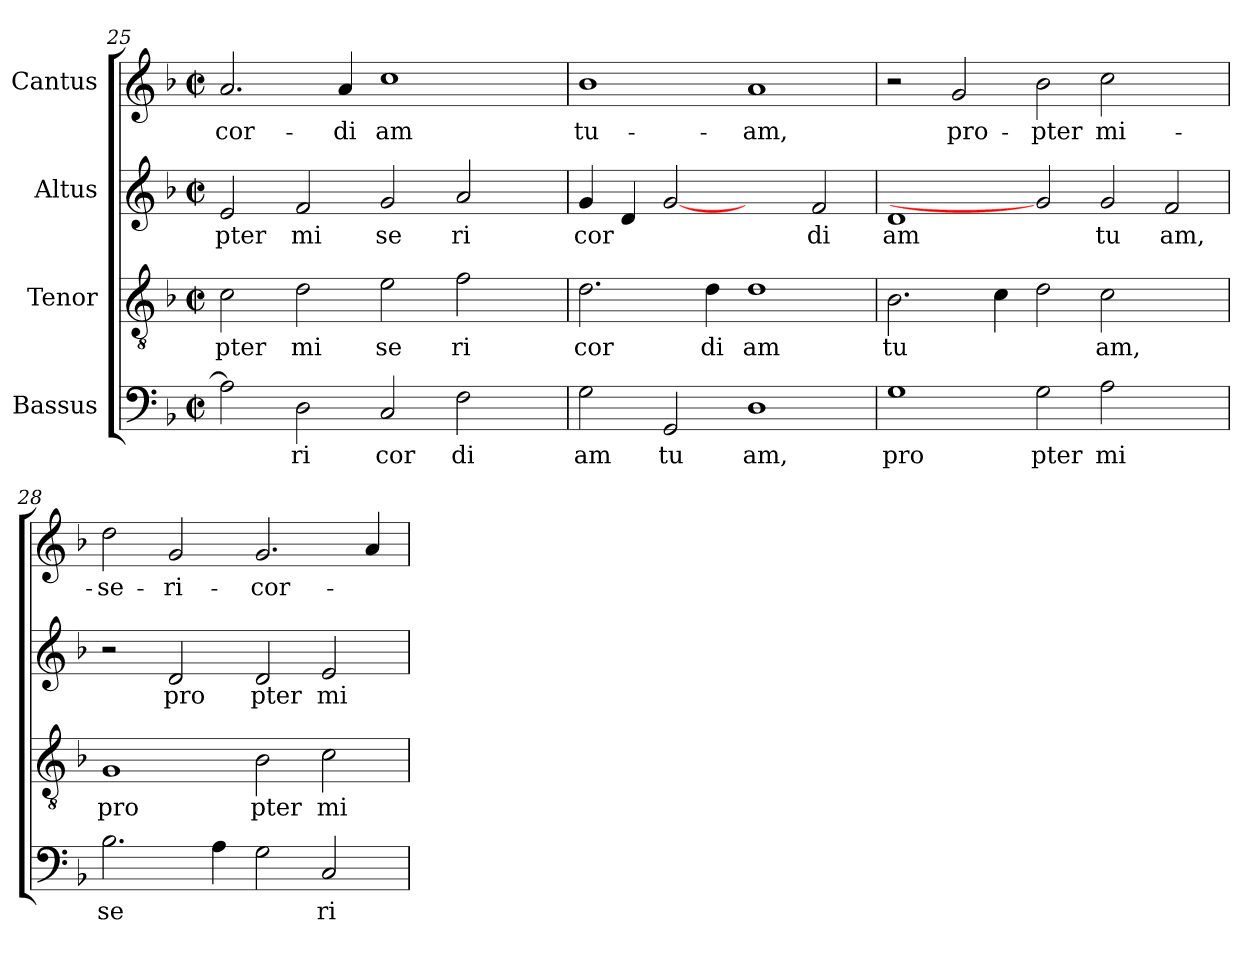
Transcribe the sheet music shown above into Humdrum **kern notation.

**kern	**text	**kern	**text	**kern	**text	**kern	**text
*part4	*part4	*part3	*part3	*part2	*part2	*part1	*part1
*staff4	*staff4	*staff3	*staff3	*staff2	*staff2	*staff1	*staff1
*I"Bassus	*	*I"Tenor	*	*I"Altus	*	*I"Cantus	*
!!LO:PB:g=z
*clefF4	*	*clefGv2	*	*clefG2	*	*clefG2	*
*k[b-]	*	*k[b-]	*	*k[b-]	*	*k[b-]	*
*F:	*	*F:	*	*F:	*	*F:	*
*M2/2	*	*M2/2	*	*M2/2	*	*M2/2	*
*met(c|)	*	*met(c|)	*	*met(c|)	*	*met(c|)	*
=25	=25	=25	=25	=25	=25	=25	=25
!	!	!	!LO:LY:b:cj	!	!LO:LY:b:cj	!	!LO:LY:b:cj
*^	*	*	*	*	*	*	*
2A\]	32.ryy	.	2c\	pter	2e/	pter	2.a/	cor-
.	1ryy	.	.	.	.	.	.	.
!	!	!LO:LY:b:cj	!	!LO:LY:b:cj	!	!LO:LY:b:cj	!	!
2D\	.	ri	2d\	mi	2f/	mi	.	.
!	!	!	!	!	!	!	!	!LO:LY:b:cj
.	.	.	.	.	.	.	4a/	-di
!	!	!LO:LY:b:cj	!	!LO:LY:b:cj	!	!LO:LY:b:cj	!	!LO:LY:b:cj
2C/	.	cor	2e\	se	2g/	se	1cc	am
.	2ryy	.	.	.	.	.	.	.
!	!	!LO:LY:b:cj	!	!LO:LY:b:cj	!	!LO:LY:b:cj	!	!
2F\	.	di	2f\	ri	2a/	ri	.	.
.	4ryy	.	.	.	.	.	.	.
.	8ryy	.	.	.	.	.	.	.
.	16ryy	.	.	.	.	.	.	.
.	64ryy	.	.	.	.	.	.	.
=26	=26	=26	=26	=26	=26	=26	=26	=26
!	!	!LO:LY:b:cj	!	!LO:LY:b:cj	!	!LO:LY:b	!	!LO:LY:b:cj
*v	*v	*	*	*	*	*	*	*
2G\	am	2.d\	cor	4g/	cor	1b-	tu-
.	.	.	.	4d/	.	.	.
!	!LO:LY:b:cj	!	!	!	!	!	!
2GG/	tu	.	.	[2g	.	.	.
!	!	!	!LO:LY:b:cj	!	!	!	!
.	.	4d\	di	.	.	.	.
!	!LO:LY:b:cj	!	!LO:LY:b:cj	!	!	!	!LO:LY:b:cj
1D	am,	1d	am	2ryy	.	1a	-am,
!	!	!	!	!	!LO:LY:b:cj	!	!
.	.	.	.	2f/	di	.	.
=27	=27	=27	=27	=27	=27	=27	=27
!	!LO:LY:b:cj	!	!LO:LY:b:cj	!	!LO:LY:b:cj	!	!
1G	pro	2.B-\	tu	1d	am	2r	.
!	!	!	!	!	!	!	!LO:LY:b:cj
.	.	.	.	.	.	2g/	pro-
.	.	4c\	.	.	.	.	.
!	!LO:LY:b:cj	!	!	!	!	!	!LO:LY:b:cj
2G\	pter	2d\	.	2g]	.	2b-\	-pter
!	!LO:LY:b:cj	!	!LO:LY:b:cj	!	!LO:LY:b:cj	!	!LO:LY:b:cj
2A\	mi	2c\	am,	2g/	tu	2cc\	mi-
!	!	!	!	!	!LO:LY:b:cj	!	!
2ryy	.	2ryy	.	2f/	am,	2ryy	.
=28	=28	=28	=28	=28	=28	=28	=28
!	!LO:LY:b:cj	!	!LO:LY:b:cj	!	!	!	!LO:LY:b:cj
2.B-\	se	1G	pro	2r	.	2dd\	-se-
!	!	!	!	!	!LO:LY:b:cj	!	!LO:LY:b:cj
.	.	.	.	2d/	pro	2g/	-ri-
4A\	.	.	.	.	.	.	.
!	!	!	!LO:LY:b:cj	!	!LO:LY:b:cj	!	!LO:LY:b
2G\	.	2B-\	pter	2d/	pter	2.g/	-cor-
!	!LO:LY:b:cj	!	!LO:LY:b:cj	!	!LO:LY:b:cj	!	!
2C/	ri	2c\	mi	2e/	mi	.	.
.	.	.	.	.	.	4a/	.
=	=	=	=	=	=	=	=
*-	*-	*-	*-	*-	*-	*-	*-
